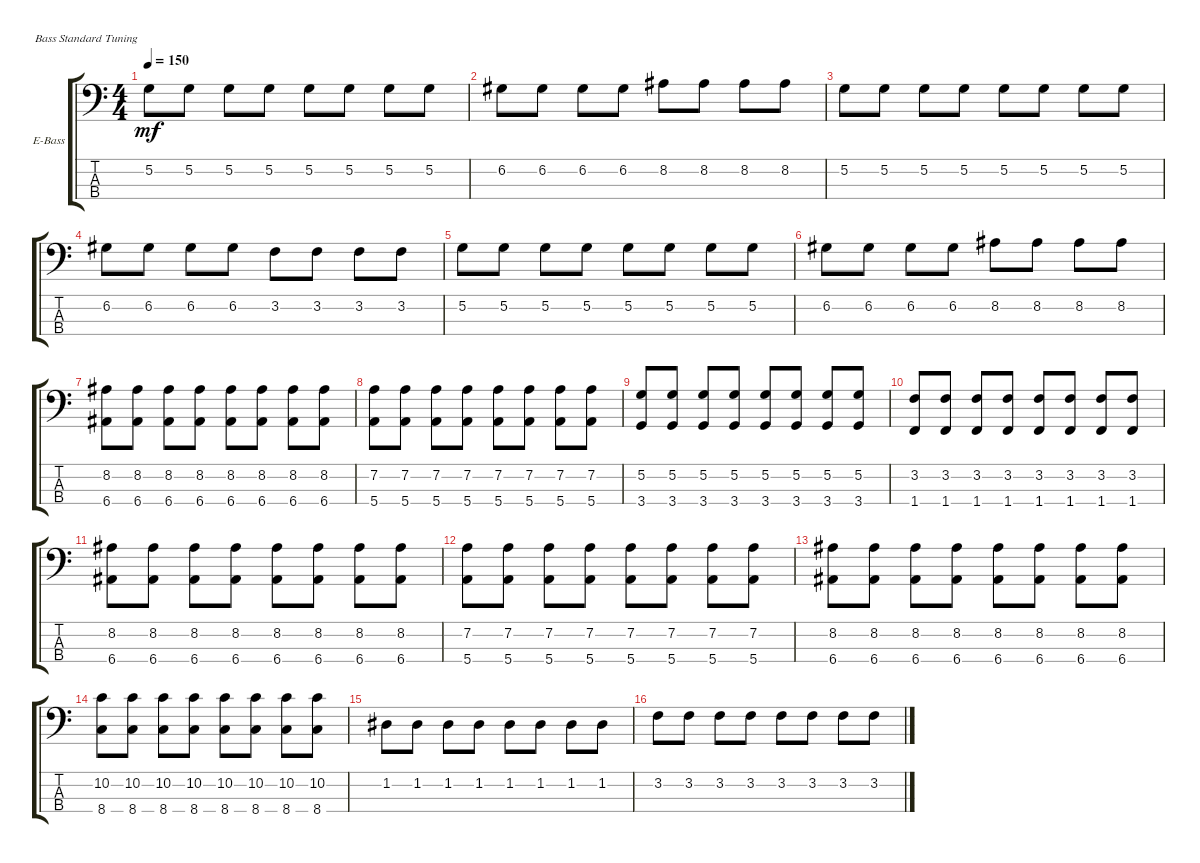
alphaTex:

\defaultSystemsLayout 4
\bracketExtendMode groupsimilarinstruments
\firstSystemTrackNameOrientation horizontal
\otherSystemsTrackNameOrientation horizontal
\track ("Electric Bass" "E-Bass") {instrument electricbassfinger}
\staff {score tabs}
\tuning (G2 D2 A1 E1)
\ts (4 4)
\tempo 150
\clef f4
\ks c
5.2.8{dy mf} 5.2.8 5.2.8 5.2.8 5.2.8 5.2.8 5.2.8 5.2.8 |
6.2.8 6.2.8 6.2.8 6.2.8 8.2.8 8.2.8 8.2.8 8.2.8 |
5.2.8 5.2.8 5.2.8 5.2.8 5.2.8 5.2.8 5.2.8 5.2.8 |
6.2.8 6.2.8 6.2.8 6.2.8 3.2.8 3.2.8 3.2.8 3.2.8 |
5.2.8 5.2.8 5.2.8 5.2.8 5.2.8 5.2.8 5.2.8 5.2.8 |
6.2.8 6.2.8 6.2.8 6.2.8 8.2.8 8.2.8 8.2.8 8.2.8 |
(6.4 8.2).8 (6.4 8.2).8 (6.4 8.2).8 (6.4 8.2).8 (6.4 8.2).8 (6.4 8.2).8 (6.4 8.2).8 (6.4 8.2).8 |
(5.4 7.2).8 (5.4 7.2).8 (5.4 7.2).8 (5.4 7.2).8 (5.4 7.2).8 (5.4 7.2).8 (5.4 7.2).8 (5.4 7.2).8 |
(3.4 5.2).8 (3.4 5.2).8 (3.4 5.2).8 (3.4 5.2).8 (3.4 5.2).8 (3.4 5.2).8 (3.4 5.2).8 (3.4 5.2).8 |
(1.4 3.2).8 (1.4 3.2).8 (1.4 3.2).8 (1.4 3.2).8 (1.4 3.2).8 (1.4 3.2).8 (1.4 3.2).8 (1.4 3.2).8 |
(6.4 8.2).8 (6.4 8.2).8 (6.4 8.2).8 (6.4 8.2).8 (6.4 8.2).8 (6.4 8.2).8 (6.4 8.2).8 (6.4 8.2).8 |
(5.4 7.2).8 (5.4 7.2).8 (5.4 7.2).8 (5.4 7.2).8 (5.4 7.2).8 (5.4 7.2).8 (5.4 7.2).8 (5.4 7.2).8 |
(6.4 8.2).8 (6.4 8.2).8 (6.4 8.2).8 (6.4 8.2).8 (6.4 8.2).8 (6.4 8.2).8 (6.4 8.2).8 (6.4 8.2).8 |
(8.4 10.2).8 (8.4 10.2).8 (8.4 10.2).8 (8.4 10.2).8 (8.4 10.2).8 (8.4 10.2).8 (8.4 10.2).8 (8.4 10.2).8 |
1.2.8 1.2.8 1.2.8 1.2.8 1.2.8 1.2.8 1.2.8 1.2.8 |
3.2.8 3.2.8 3.2.8 3.2.8 3.2.8 3.2.8 3.2.8 3.2.8
